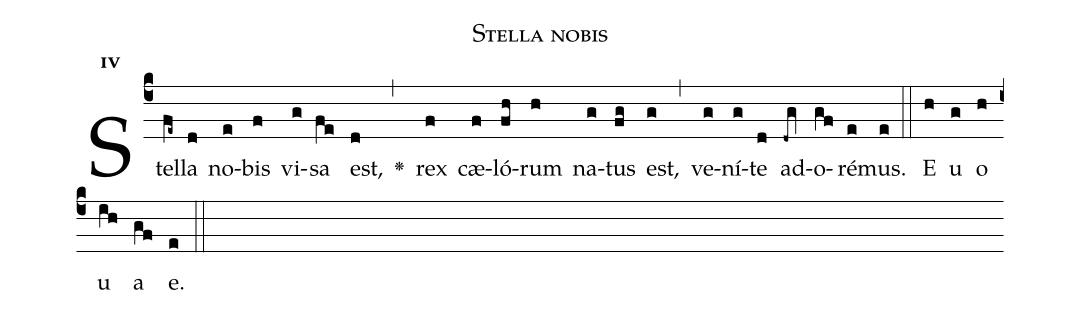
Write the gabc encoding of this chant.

name:Stella nobis;
office-part:Antiphona;
mode:4;
%%
initial-style: 1;
name: Stella nobis
book: Antiphonae & Responsoria/Tomus I, p. 126;
occasion: In Epiphania Domini;
office-part: Vesperae I Ant 2;
user-notes: ;
commentary: ;
annotation: 4e;
centering-scheme: english;
fontsize: 12;
font: OFLSortsMillGoudy;
height: 11;
width: 4.5;
%%
(c4)Stel(fe~)la(d) no(e)bis(f) vi(g)sa(fe) est,(d) <v>\greheightstar</v>(,) rex(f) cæ(f)ló(fh)rum(h) na(g)tus(fg) est,(g) (,) ve(g)ní(g)te(d) ad(-dqg)o(gf)ré(e)mus.(e) (::)
E(h) u(g) o(h) u(ih) a(gf) e.(e::)
